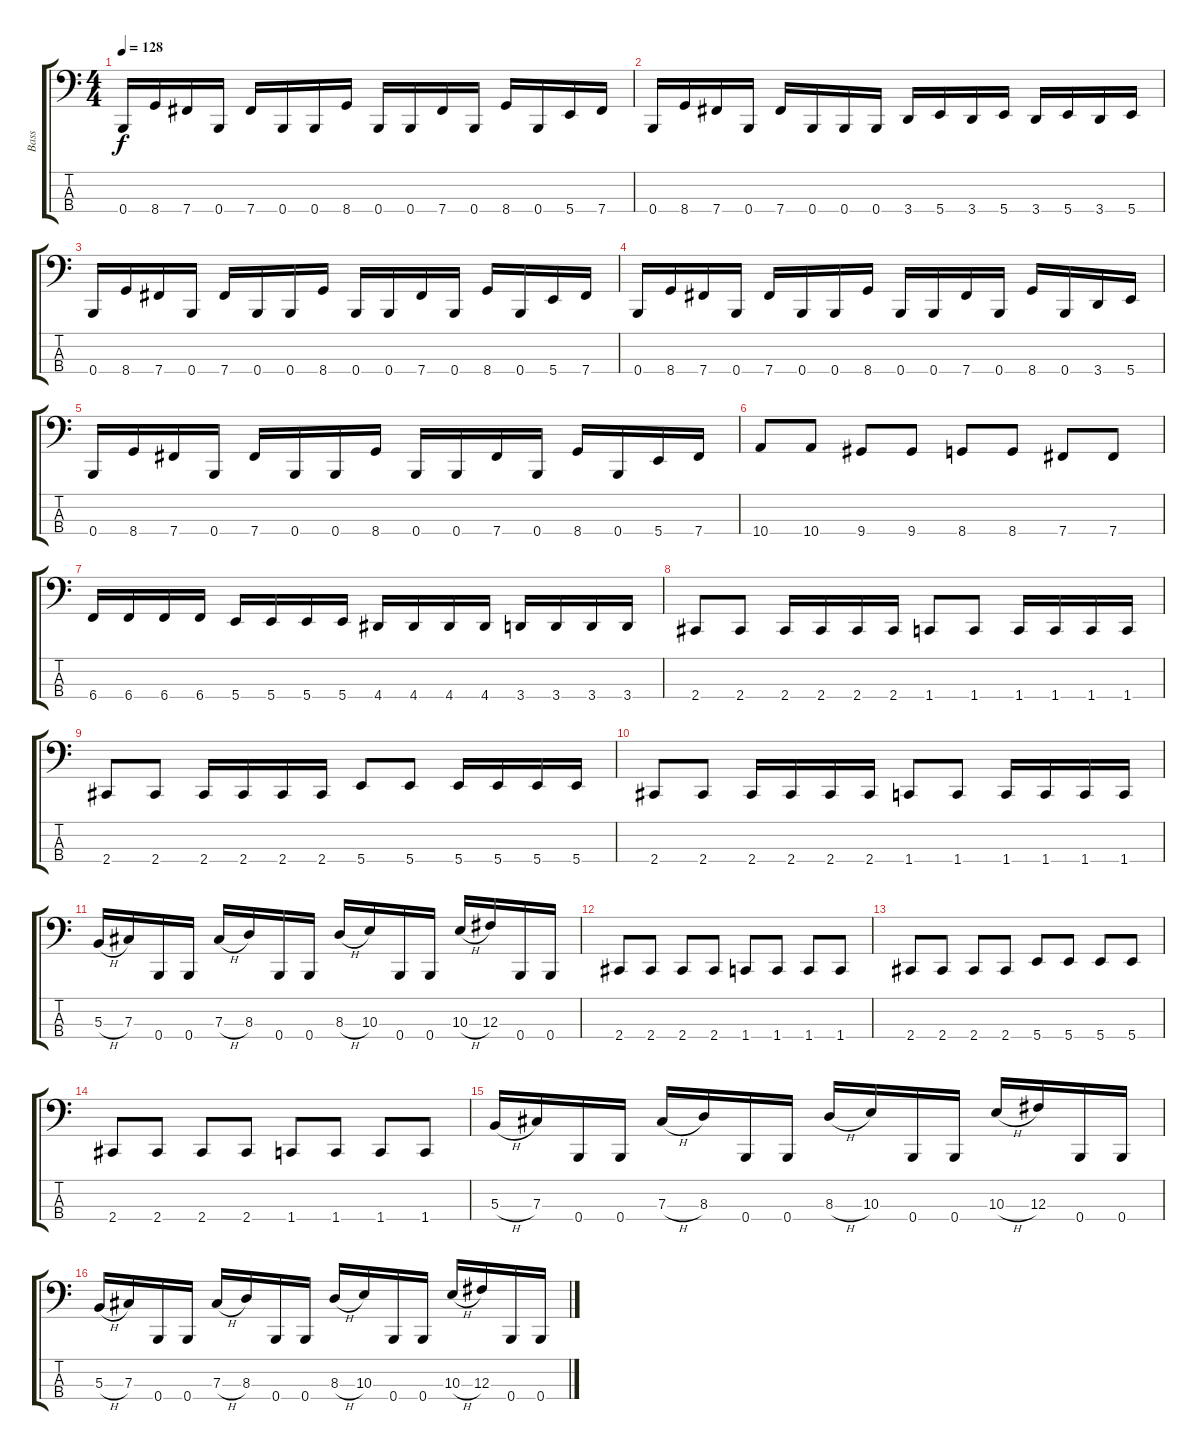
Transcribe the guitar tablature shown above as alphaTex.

\track ("Bass" "Bass") {instrument electricbasspick}
\staff {score tabs}
\tuning (E2 B1 Gb1 B0) {hide}
\ts (4 4)
\tempo 128
\clef f4
\ks c
0.4.16{dy f} 8.4.16 7.4.16 0.4.16 7.4.16 0.4.16 0.4.16 8.4.16 0.4.16 0.4.16 7.4.16 0.4.16 8.4.16 0.4.16 5.4.16 7.4.16 |
0.4.16 8.4.16 7.4.16 0.4.16 7.4.16 0.4.16 0.4.16 0.4.16 3.4.16 5.4.16 3.4.16 5.4.16 3.4.16 5.4.16 3.4.16 5.4.16 |
0.4.16 8.4.16 7.4.16 0.4.16 7.4.16 0.4.16 0.4.16 8.4.16 0.4.16 0.4.16 7.4.16 0.4.16 8.4.16 0.4.16 5.4.16 7.4.16 |
0.4.16 8.4.16 7.4.16 0.4.16 7.4.16 0.4.16 0.4.16 8.4.16 0.4.16 0.4.16 7.4.16 0.4.16 8.4.16 0.4.16 3.4.16 5.4.16 |
0.4.16 8.4.16 7.4.16 0.4.16 7.4.16 0.4.16 0.4.16 8.4.16 0.4.16 0.4.16 7.4.16 0.4.16 8.4.16 0.4.16 5.4.16 7.4.16 |
10.4.8 10.4.8 9.4.8 9.4.8 8.4.8 8.4.8 7.4.8 7.4.8 |
6.4.16 6.4.16 6.4.16 6.4.16 5.4.16 5.4.16 5.4.16 5.4.16 4.4.16 4.4.16 4.4.16 4.4.16 3.4.16 3.4.16 3.4.16 3.4.16 |
2.4.8 2.4.8 2.4.16 2.4.16 2.4.16 2.4.16 1.4.8 1.4.8 1.4.16 1.4.16 1.4.16 1.4.16 |
2.4.8 2.4.8 2.4.16 2.4.16 2.4.16 2.4.16 5.4.8 5.4.8 5.4.16 5.4.16 5.4.16 5.4.16 |
2.4.8 2.4.8 2.4.16 2.4.16 2.4.16 2.4.16 1.4.8 1.4.8 1.4.16 1.4.16 1.4.16 1.4.16 |
5.3{h}.16 7.3.16 0.4.16 0.4.16 7.3{h}.16 8.3.16 0.4.16 0.4.16 8.3{h}.16 10.3.16 0.4.16 0.4.16 10.3{h}.16 12.3.16 0.4.16 0.4.16 |
2.4.8 2.4.8 2.4.8 2.4.8 1.4.8 1.4.8 1.4.8 1.4.8 |
2.4.8 2.4.8 2.4.8 2.4.8 5.4.8 5.4.8 5.4.8 5.4.8 |
2.4.8 2.4.8 2.4.8 2.4.8 1.4.8 1.4.8 1.4.8 1.4.8 |
5.3{h}.16 7.3.16 0.4.16 0.4.16 7.3{h}.16 8.3.16 0.4.16 0.4.16 8.3{h}.16 10.3.16 0.4.16 0.4.16 10.3{h}.16 12.3.16 0.4.16 0.4.16 |
5.3{h}.16 7.3.16 0.4.16 0.4.16 7.3{h}.16 8.3.16 0.4.16 0.4.16 8.3{h}.16 10.3.16 0.4.16 0.4.16 10.3{h}.16 12.3.16 0.4.16 0.4.16
